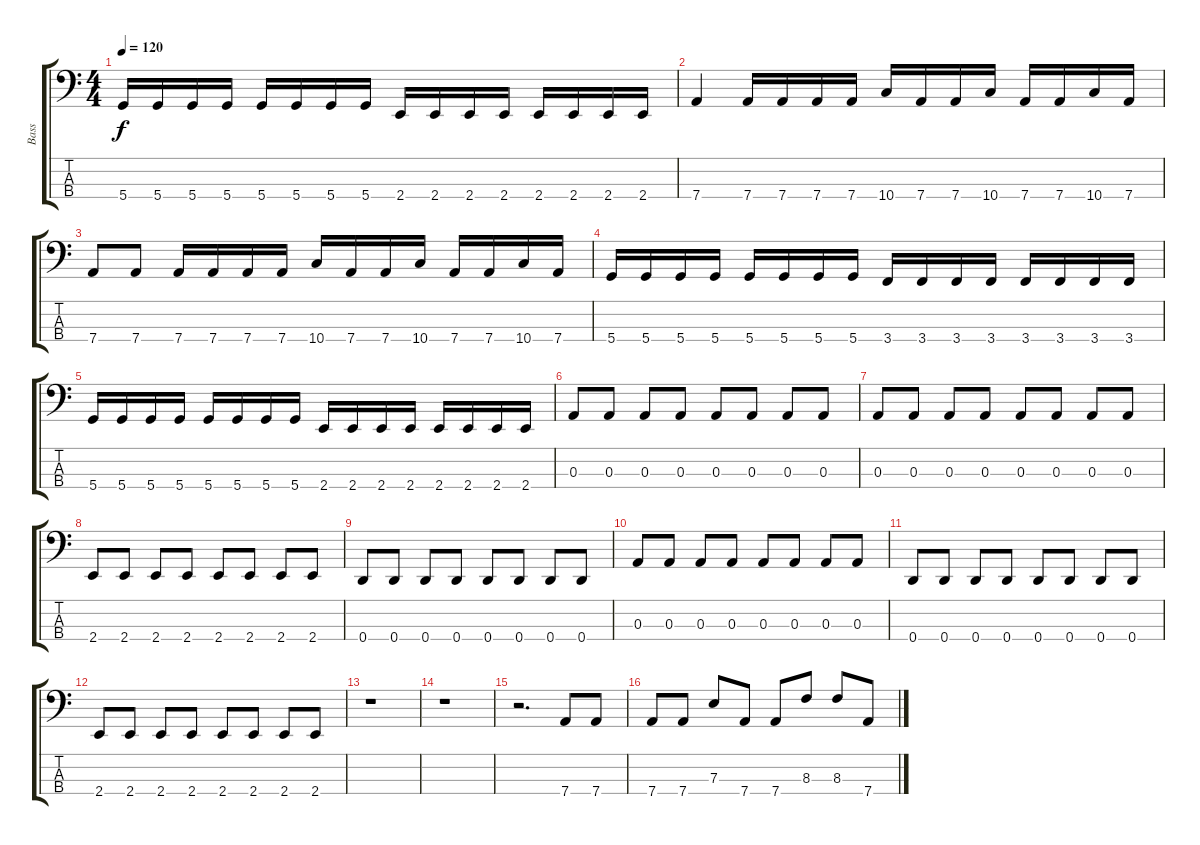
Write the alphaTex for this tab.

\track ("Bass" "Bass") {instrument electricbassfinger}
\staff {score tabs}
\tuning (G2 D2 A1 D1) {hide}
\ts (4 4)
\tempo 120
\clef f4
\ks c
5.4.16{dy f} 5.4.16 5.4.16 5.4.16 5.4.16 5.4.16 5.4.16 5.4.16 2.4.16 2.4.16 2.4.16 2.4.16 2.4.16 2.4.16 2.4.16 2.4.16 |
7.4.4 7.4.16 7.4.16 7.4.16 7.4.16 10.4.16 7.4.16 7.4.16 10.4.16 7.4.16 7.4.16 10.4.16 7.4.16 |
7.4.8 7.4.8 7.4.16 7.4.16 7.4.16 7.4.16 10.4.16 7.4.16 7.4.16 10.4.16 7.4.16 7.4.16 10.4.16 7.4.16 |
5.4.16 5.4.16 5.4.16 5.4.16 5.4.16 5.4.16 5.4.16 5.4.16 3.4.16 3.4.16 3.4.16 3.4.16 3.4.16 3.4.16 3.4.16 3.4.16 |
5.4.16 5.4.16 5.4.16 5.4.16 5.4.16 5.4.16 5.4.16 5.4.16 2.4.16 2.4.16 2.4.16 2.4.16 2.4.16 2.4.16 2.4.16 2.4.16 |
0.3.8 0.3.8 0.3.8 0.3.8 0.3.8 0.3.8 0.3.8 0.3.8 |
0.3.8 0.3.8 0.3.8 0.3.8 0.3.8 0.3.8 0.3.8 0.3.8 |
2.4.8 2.4.8 2.4.8 2.4.8 2.4.8 2.4.8 2.4.8 2.4.8 |
0.4.8 0.4.8 0.4.8 0.4.8 0.4.8 0.4.8 0.4.8 0.4.8 |
0.3.8 0.3.8 0.3.8 0.3.8 0.3.8 0.3.8 0.3.8 0.3.8 |
0.4.8 0.4.8 0.4.8 0.4.8 0.4.8 0.4.8 0.4.8 0.4.8 |
2.4.8 2.4.8 2.4.8 2.4.8 2.4.8 2.4.8 2.4.8 2.4.8 |
r.1 |
r.1 |
r.2{d} 7.4.8 7.4.8 |
7.4.8 7.4.8 7.3.8 7.4.8 7.4.8 8.3.8 8.3.8 7.4.8
